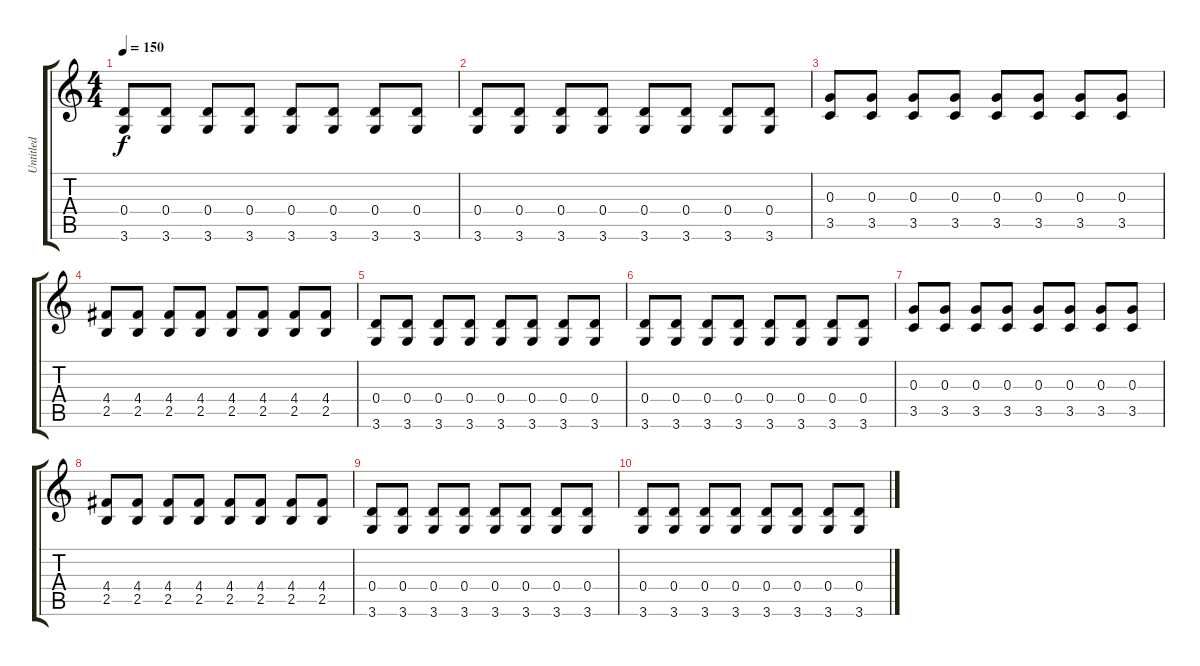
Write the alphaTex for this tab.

\track ("Untitled" "Untitled") {instrument overdrivenguitar}
\staff {score tabs}
\tuning (E4 B3 G3 D3 A2 E2) {hide}
\ts (4 4)
\tempo 150
\clef g2
\ks c
(0.4 3.6).8{dy f} (0.4 3.6).8 (0.4 3.6).8 (0.4 3.6).8 (0.4 3.6).8 (0.4 3.6).8 (0.4 3.6).8 (0.4 3.6).8 |
(0.4 3.6).8 (0.4 3.6).8 (0.4 3.6).8 (0.4 3.6).8 (0.4 3.6).8 (0.4 3.6).8 (0.4 3.6).8 (0.4 3.6).8 |
(0.3 3.5).8 (0.3 3.5).8 (0.3 3.5).8 (0.3 3.5).8 (0.3 3.5).8 (0.3 3.5).8 (0.3 3.5).8 (0.3 3.5).8 |
(4.4 2.5).8 (4.4 2.5).8 (4.4 2.5).8 (4.4 2.5).8 (4.4 2.5).8 (4.4 2.5).8 (4.4 2.5).8 (4.4 2.5).8 |
(0.4 3.6).8 (0.4 3.6).8 (0.4 3.6).8 (0.4 3.6).8 (0.4 3.6).8 (0.4 3.6).8 (0.4 3.6).8 (0.4 3.6).8 |
(0.4 3.6).8 (0.4 3.6).8 (0.4 3.6).8 (0.4 3.6).8 (0.4 3.6).8 (0.4 3.6).8 (0.4 3.6).8 (0.4 3.6).8 |
(0.3 3.5).8 (0.3 3.5).8 (0.3 3.5).8 (0.3 3.5).8 (0.3 3.5).8 (0.3 3.5).8 (0.3 3.5).8 (0.3 3.5).8 |
(4.4 2.5).8{volume 4} (4.4 2.5).8{volume 4} (4.4 2.5).8{volume 3} (4.4 2.5).8{volume 3} (4.4 2.5).8{volume 3} (4.4 2.5).8{volume 3} (4.4 2.5).8{volume 2} (4.4 2.5).8{volume 2} |
(0.4 3.6).8{volume 2} (0.4 3.6).8{volume 2} (0.4 3.6).8{volume 2} (0.4 3.6).8{volume 1} (0.4 3.6).8{volume 1} (0.4 3.6).8{volume 1} (0.4 3.6).8{volume 0} (0.4 3.6).8{volume 0} |
(0.4 3.6).8{volume 0} (0.4 3.6).8 (0.4 3.6).8 (0.4 3.6).8 (0.4 3.6).8 (0.4 3.6).8 (0.4 3.6).8 (0.4 3.6).8
